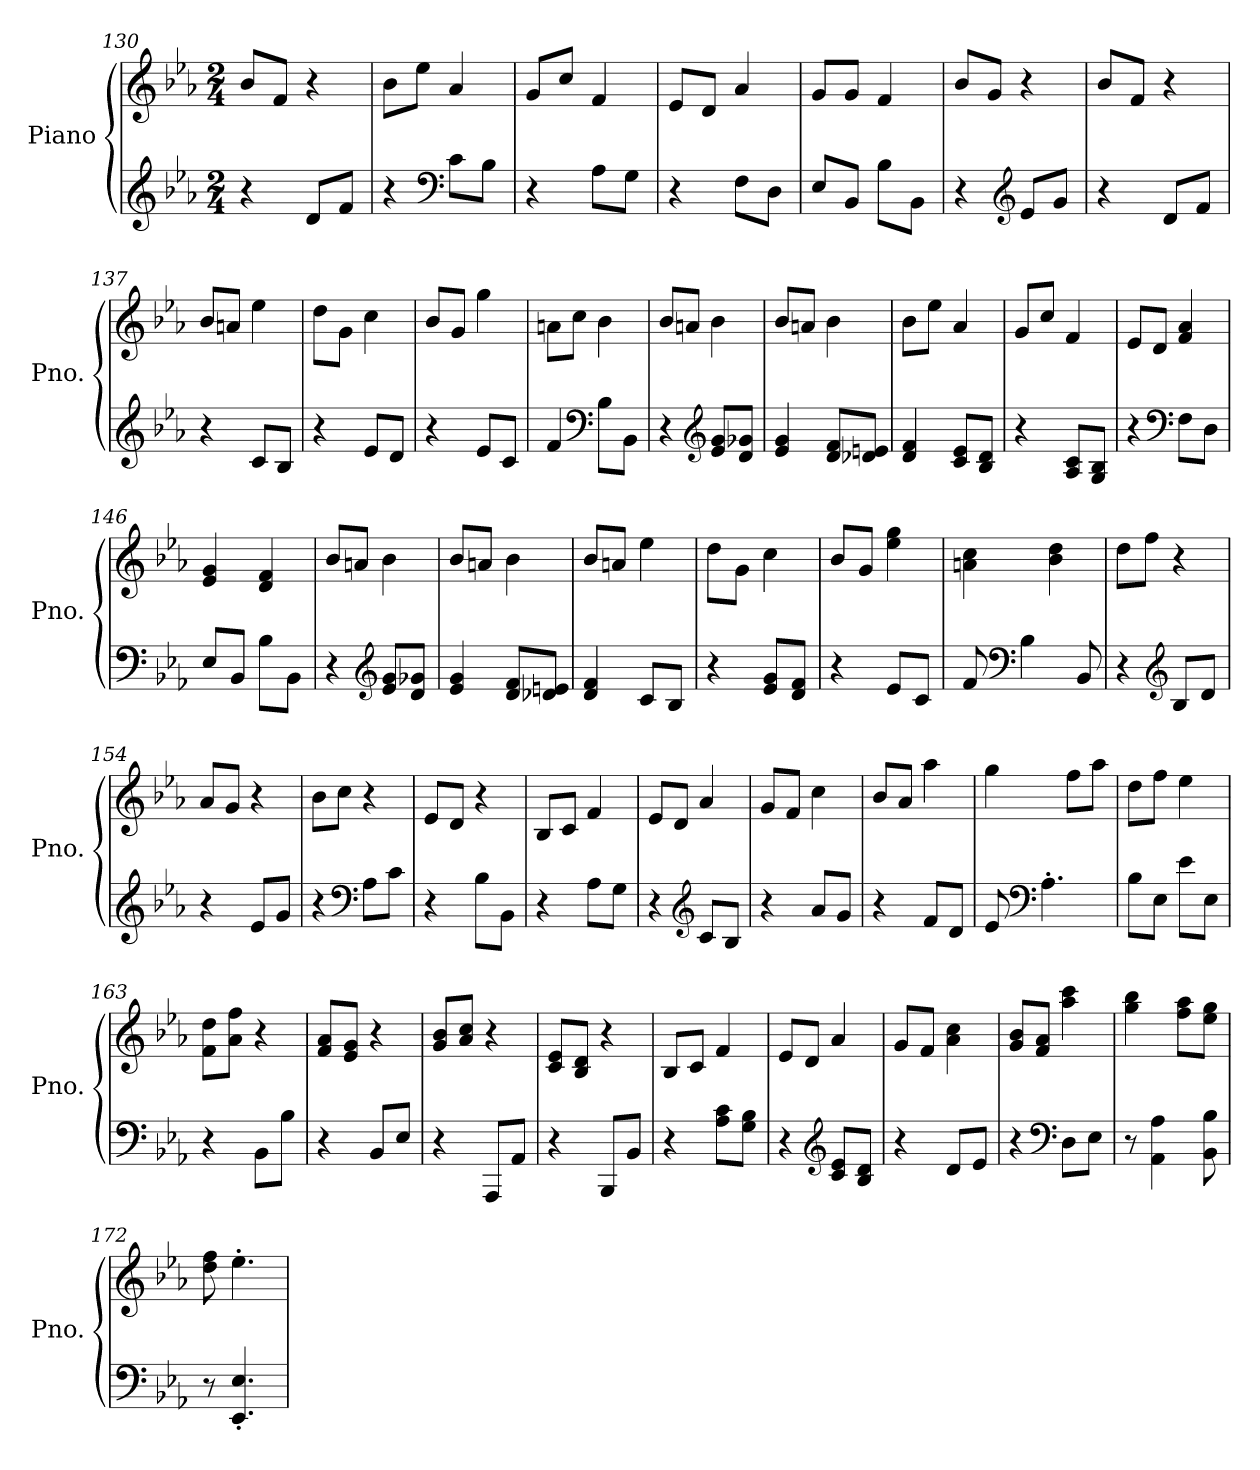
**kern	**kern
*part2	*part1
*staff2	*staff1
*I"Piano	*I"Piano
*I'Pno.	*I'Pno.
*clefG2	*clefG2
*k[b-e-a-]	*k[b-e-a-]
*M2/4	*M2/4
=130	=130
4r	8b-/L
.	8f/J
8d/L	4r
8f/J	.
=131	=131
4r	8b-\L
.	8ee-\J
*clefF4	*
8c\L	4a-/
8B-\J	.
!!LO:LB:g=z
=132	=132
4r	8g/L
.	8cc/J
8A-\L	4f/
8G\J	.
=133	=133
4r	8e-/L
.	8d/J
8F\L	4a-/
8D\J	.
=134	=134
8E-/L	8g/L
8BB-/J	8g/J
8B-\L	4f/
8BB-\J	.
=135	=135
4r	8b-/L
.	8g/J
*clefG2	*
8e-/L	4r
8g/J	.
=136	=136
4r	8b-/L
.	8f/J
8d/L	4r
8f/J	.
=137	=137
4r	8b-/L
.	8an/J
8c/L	4ee-\
8B-/J	.
=138	=138
4r	8dd\L
.	8g\J
8e-/L	4cc\
8d/J	.
=139	=139
4r	8b-/L
.	8g/J
8e-/L	4gg\
8c/J	.
!!LO:LB:g=z
=140	=140
4f/	8an\L
.	8cc\J
*clefF4	*
8B-\L	4b-\
8BB-\J	.
=141	=141
4r	8b-/L
.	8an/J
*clefG2	*
8e-/ 8g/L	4b-\
8d/ 8g-X/J	.
=142	=142
4e-/ 4g/	8b-/L
.	8an/J
8d/ 8f/L	4b-\
8d-X/ 8en/J	.
=143	=143
4d/ 4f/	8b-\L
.	8ee-\J
8c/ 8e-/L	4a-/
8B-/ 8d/J	.
=144	=144
4r	8g/L
.	8cc/J
8A-/ 8c/L	4f/
8G/ 8B-/J	.
=145	=145
4r	8e-/L
.	8d/J
*clefF4	*
8F\L	4f/ 4a-/
8D\J	.
!!LO:PB:g=z
=146	=146
8E-/L	4e-/ 4g/
8BB-/J	.
8B-\L	4d/ 4f/
8BB-\J	.
=147	=147
4r	8b-/L
.	8an/J
*clefG2	*
8e-/ 8g/L	4b-\
8d/ 8g-X/J	.
=148	=148
4e-/ 4g/	8b-/L
.	8an/J
8d/ 8f/L	4b-\
8d-X/ 8en/J	.
=149	=149
4d/ 4f/	8b-/L
.	8an/J
8c/L	4ee-\
8B-/J	.
=150	=150
4r	8dd\L
.	8g\J
8e-/ 8g/L	4cc\
8d/ 8f/J	.
=151	=151
4r	8b-/L
.	8g/J
8e-/L	4ee-\ 4gg\
8c/J	.
=152	=152
8f/	4an\ 4cc\
*clefF4	*
4B-\	.
.	4b-\ 4dd\
8BB-/	.
!!LO:LB:g=z
=153	=153
4r	8dd\L
.	8ff\J
*clefG2	*
8B-/L	4r
8d/J	.
=154	=154
4r	8a-/L
.	8g/J
8e-/L	4r
8g/J	.
=155	=155
4r	8b-\L
.	8cc\J
*clefF4	*
8A-\L	4r
8c\J	.
=156	=156
4r	8e-/L
.	8d/J
8B-\L	4r
8BB-\J	.
=157	=157
4r	8B-/L
.	8c/J
8A-\L	4f/
8G\J	.
=158	=158
4r	8e-/L
.	8d/J
*clefG2	*
8c/L	4a-/
8B-/J	.
=159	=159
4r	8g/L
.	8f/J
8a-/L	4cc\
8g/J	.
!!LO:LB:g=z
=160	=160
4r	8b-/L
.	8a-/J
8f/L	4aa-\
8d/J	.
=161	=161
8e-/	4gg\
*clefF4	*
4.A-'\	.
.	8ff\L
.	8aa-\J
=162	=162
8B-\L	8dd\L
8E-\J	8ff\J
8e-\L	4ee-\
8E-\J	.
=163	=163
4r	8f\ 8dd\L
.	8a-\ 8ff\J
8BB-\L	4r
8B-\J	.
=164	=164
4r	8f/ 8a-/L
.	8e-/ 8g/J
8BB-/L	4r
8E-/J	.
=165	=165
4r	8g/ 8b-/L
.	8a-/ 8cc/J
8AAA-/L	4r
8AA-/J	.
=166	=166
4r	8c/ 8e-/L
.	8B-/ 8d/J
8BBB-/L	4r
8BB-/J	.
!!LO:LB:g=z
=167	=167
4r	8B-/L
.	8c/J
8A-\ 8c\L	4f/
8G\ 8B-\J	.
=168	=168
4r	8e-/L
.	8d/J
*clefG2	*
8c/ 8e-/L	4a-/
8B-/ 8d/J	.
=169	=169
4r	8g/L
.	8f/J
8d/L	4a-\ 4cc\
8e-/J	.
=170	=170
4r	8g/ 8b-/L
.	8f/ 8a-/J
*clefF4	*
8D\L	4aa-\ 4ccc\
8E-\J	.
=171	=171
8r	4gg\ 4bb-\
4AA-\ 4A-\	.
.	8ff\ 8aa-\L
8BB-\ 8B-\	8ee-\ 8gg\J
=172	=172
8r	8dd\ 8ff\
4.EE-/' 4.E-/'	4.ee-'\
=	=
*-	*-
